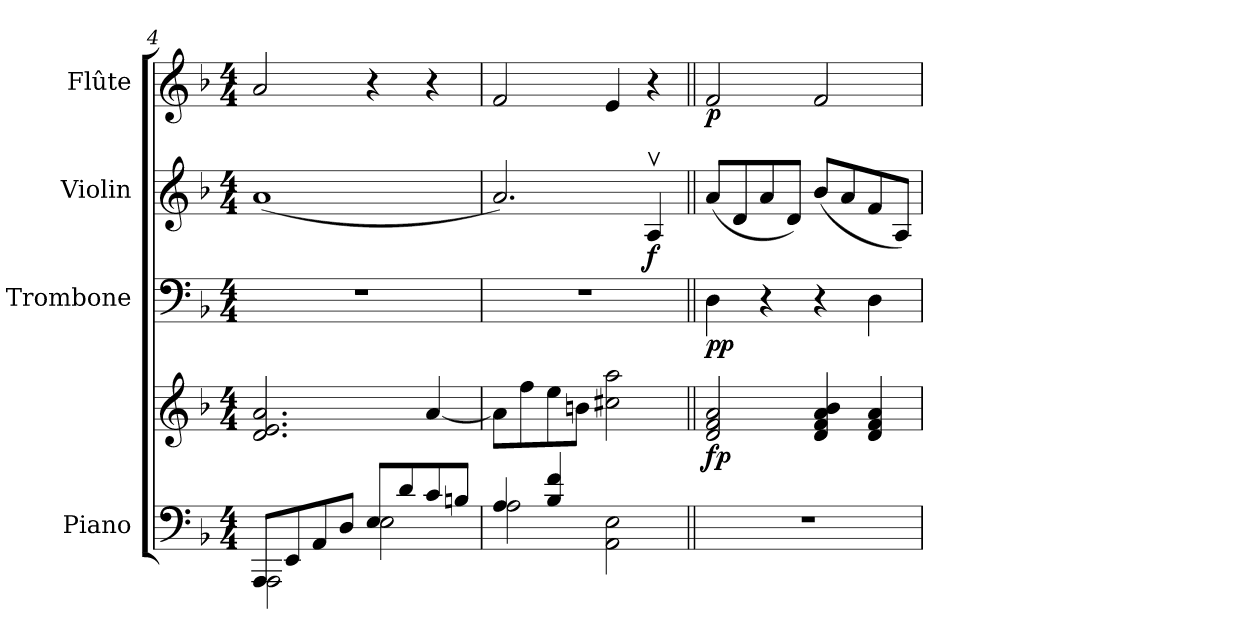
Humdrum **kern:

**kern	**kern	**dynam	**kern	**dynam	**kern	**dynam	**kern	**dynam
*part4	*part4	*part4	*part3	*part3	*part2	*part2	*part1	*part1
*staff5	*staff4	*staff4/5	*staff3	*staff3	*staff2	*staff2	*staff1	*staff1
*I"Piano	*	*	*I"Trombone	*	*I"Violin	*	*I"Flûte	*
*I'Pno.	*	*	*I'Tbn.	*	*I'Vln.	*	*I'Fl.	*
*clefF4	*clefG2	*	*clefF4	*	*clefG2	*	*clefG2	*
*k[b-]	*k[b-]	*	*k[b-]	*	*k[b-]	*	*k[b-]	*
*M4/4	*M4/4	*	*M4/4	*	*M4/4	*	*M4/4	*
=4	=4	=4	=4	=4	=4	=4	=4	=4
*^	*	*	*	*	*	*	*	*
8AAA/L	2AAA\	2.d/ 2.e/ 2.a/	.	1r	.	(1a	.	2a/	.
8EE/	.	.	.	.	.	.	.	.	.
8AA/	.	.	.	.	.	.	.	.	.
8D/J	.	.	.	.	.	.	.	.	.
8E/L	2E\	.	.	.	.	.	.	4r	.
8d/	.	.	.	.	.	.	.	.	.
8c/	.	[4a/	.	.	.	.	.	4r	.
8Bn/J	.	.	.	.	.	.	.	.	.
!!LO:LB:g=z
=5	=5	=5	=5	=5	=5	=5	=5	=5	=5
4A/	2A\	8a\L]	.	1r	.	2.a/)	.	2f/	.
.	.	8ff\	.	.	.	.	.	.	.
4B-/ 4f/	.	8ee\	.	.	.	.	.	.	.
.	.	8bn\J	.	.	.	.	.	.	.
2AA\ 2E\	2ryy	2cc#X\ 2aa\	.	.	.	.	.	4eZ/	.
!	!	!	!	!	!	!	!LO:DY:b	!	!
.	.	.	.	.	.	4Av/	f	4r	.
*v	*v	*	*	*	*	*	*	*	*
=6||	=6||	=6||	=6||	=6||	=6||	=6||	=6||	=6||
!	!	!LO:DY:b	!	!	!	!	!	!
!	!	!LO:DY:n=1:b	!	!LO:DY:b	!	!	!	!LO:DY:b
1r	2d/ 2f/ 2a/	f p	4D\	pp	(8a/L	.	2f/	p
.	.	.	.	.	8d/	.	.	.
.	.	.	4r	.	8a/	.	.	.
.	.	.	.	.	8d/J)	.	.	.
.	4d/ 4f/ 4a/ 4b-/	.	4r	.	(8b-/L	.	2f/	.
.	.	.	.	.	8a/	.	.	.
.	4d/ 4f/ 4a/	.	4D\	.	8f/	.	.	.
.	.	.	.	.	8A/J)	.	.	.
=	=	=	=	=	=	=	=	=
*-	*-	*-	*-	*-	*-	*-	*-	*-
